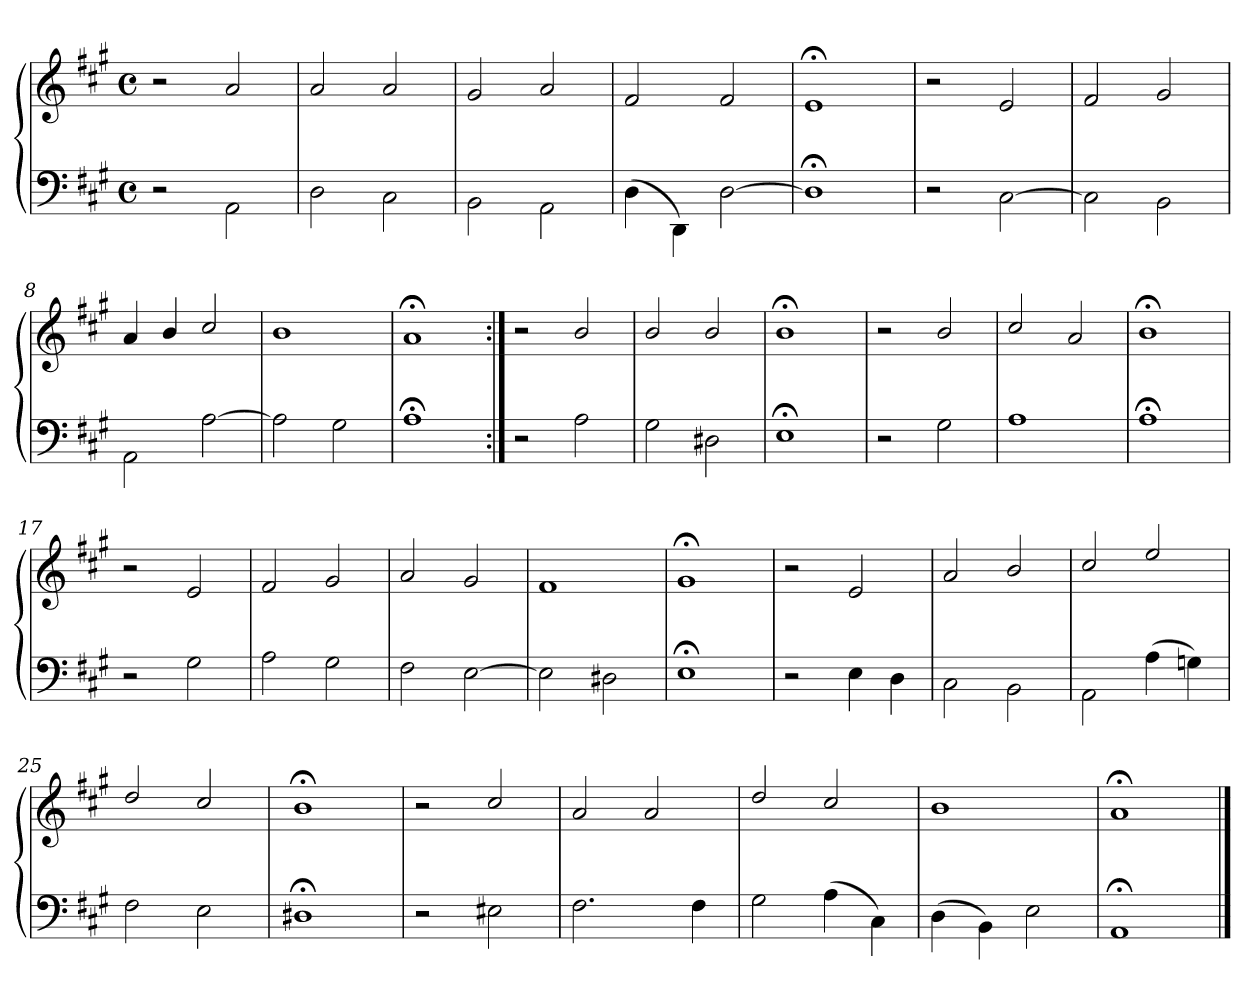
**kern	**kern
*part1	*part1
*staff2	*staff1
*clefF4	*clefG2
*k[f#c#g#]	*k[f#c#g#]
*M4/4	*M4/4
*met(c)	*met(c)
=1	=1
2r	2r
2AA\	2a/
=2	=2
2D\	2a/
2C#\	2a/
=3	=3
2BB\	2g#/
2AA\	2a/
=4	=4
(4D\	2f#/
4DD\)	.
[2D\	2f#/
=5	=5
1D;\]	1e;</
=6	=6
2r	2r
[2C#\	2e/
=7	=7
2C#\]	2f#/
2BB\	2g#/
=8	=8
2AA\	4a/
.	4b/
[2A\	2cc#/
=9	=9
2A\]	1b/
2G#\	.
=10	=10
1A;\	1a;</
!!LO:LB:g=z
=11:|!	=11:|!
2r	2r
2A\	2b/
=12	=12
2G#\	2b/
2D#X\	2b/
=13	=13
1E;\	1b;</
=14	=14
2r	2r
2G#\	2b/
=15	=15
1A\	2cc#/
.	2a/
=16	=16
1A;\	1b;</
=17	=17
2r	2r
2G#\	2e/
=18	=18
2A\	2f#/
2G#\	2g#/
=19	=19
2F#\	2a/
[2E\	2g#/
=20	=20
2E\]	1f#/
2D#X\	.
=21	=21
1E;\	1g#;</
!!LO:LB:g=z
=22	=22
2r	2r
4E\	2e/
4D\	.
=23	=23
2C#\	2a/
2BB\	2b/
=24	=24
2AA\	2cc#/
(4A\	2ee/
4Gn\)	.
=25	=25
2F#\	2dd/
2E\	2cc#/
=26	=26
1D#X;\	1b;</
=27	=27
2r	2r
2E#X\	2cc#/
=28	=28
2.F#\	2a/
.	2a/
4F#\	.
=29	=29
2G#\	2dd/
(4A\	2cc#/
4C#\)	.
=30	=30
(4D\	1b/
4BB\)	.
2E\	.
=31	=31
1AA;\	1a;</
==	==
*-	*-
